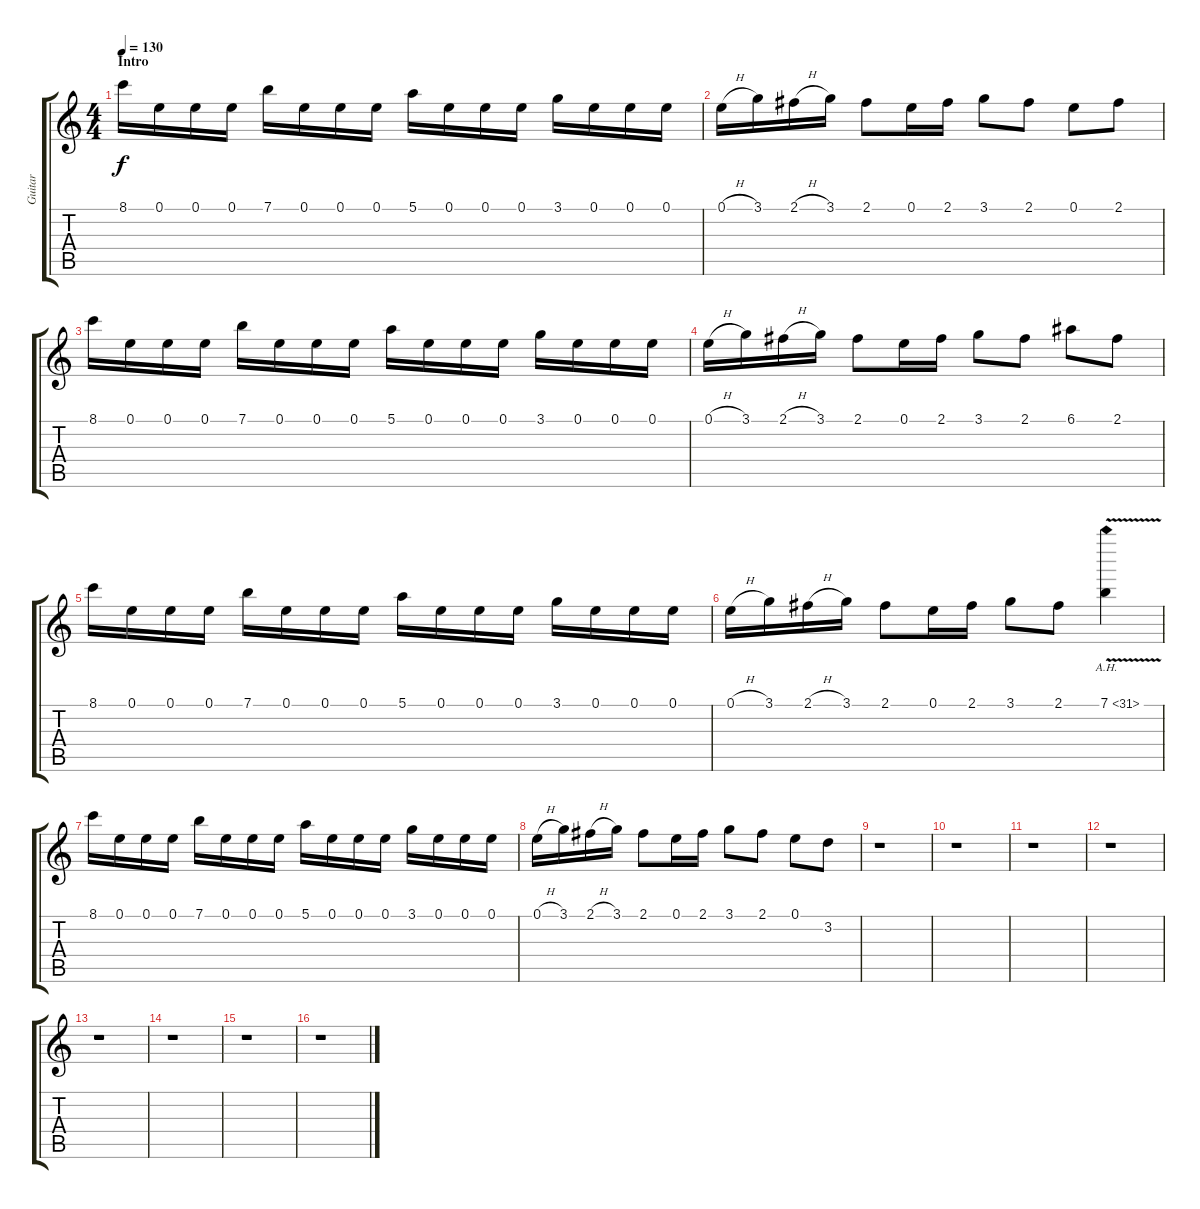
\track ("Guitar" "Guitar") {instrument distortionguitar}
\staff {score tabs}
\tuning (E4 B3 G3 D3 A2 E2) {hide}
\ts (4 4)
\section ("" "Intro ")
\tempo 130
\clef g2
\ks c
8.1.16{dy f instrument distortionguitar} 0.1.16 0.1.16 0.1.16 7.1.16 0.1.16 0.1.16 0.1.16 5.1.16 0.1.16 0.1.16 0.1.16 3.1.16 0.1.16 0.1.16 0.1.16 |
0.1{h}.16 3.1.16 2.1{h}.16 3.1.16 2.1.8 0.1.16 2.1.16 3.1.8 2.1.8 0.1.8 2.1.8 |
8.1.16 0.1.16 0.1.16 0.1.16 7.1.16 0.1.16 0.1.16 0.1.16 5.1.16 0.1.16 0.1.16 0.1.16 3.1.16 0.1.16 0.1.16 0.1.16 |
0.1{h}.16 3.1.16 2.1{h}.16 3.1.16 2.1.8 0.1.16 2.1.16 3.1.8 2.1.8 6.1.8 2.1.8 |
8.1.16 0.1.16 0.1.16 0.1.16 7.1.16 0.1.16 0.1.16 0.1.16 5.1.16 0.1.16 0.1.16 0.1.16 3.1.16 0.1.16 0.1.16 0.1.16 |
0.1{h}.16 3.1.16 2.1{h}.16 3.1.16 2.1.8 0.1.16 2.1.16 3.1.8 2.1.8 7.1{ah 24 v}.4 |
8.1.16 0.1.16 0.1.16 0.1.16 7.1.16 0.1.16 0.1.16 0.1.16 5.1.16 0.1.16 0.1.16 0.1.16 3.1.16 0.1.16 0.1.16 0.1.16 |
0.1{h}.16 3.1.16 2.1{h}.16 3.1.16 2.1.8 0.1.16 2.1.16 3.1.8 2.1.8 0.1.8 3.2.8 |
r.1 |
r.1 |
r.1 |
r.1 |
r.1 |
r.1 |
r.1 |
r.1
